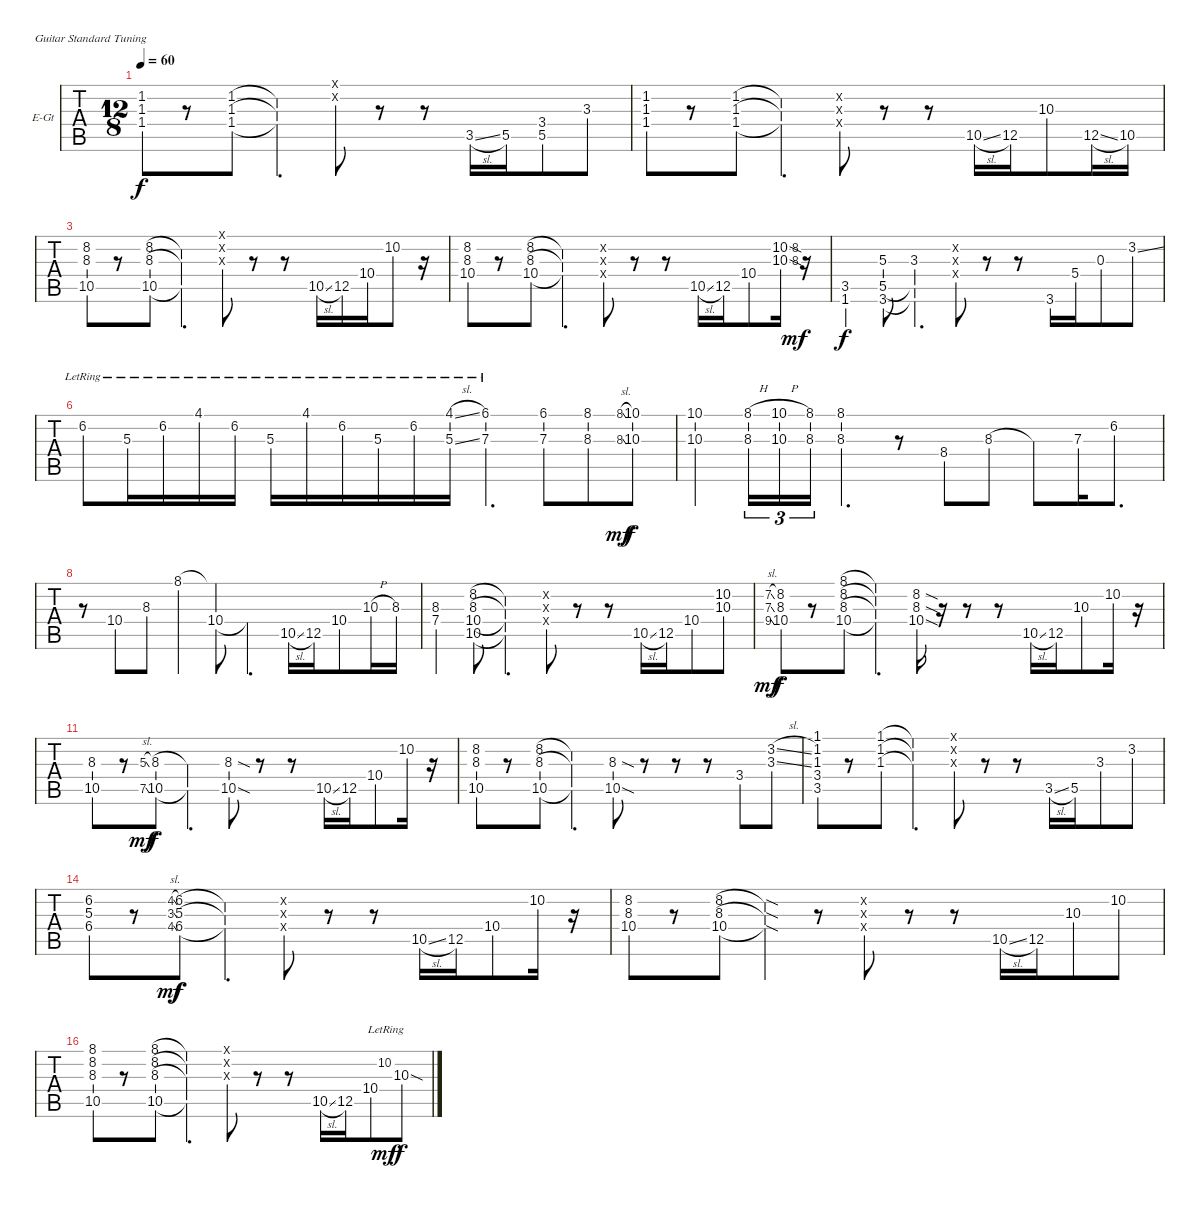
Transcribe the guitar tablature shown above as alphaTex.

\bracketExtendMode nobrackets
\firstSystemTrackNameOrientation horizontal
\otherSystemsTrackNameOrientation horizontal
\defaultBarNumberDisplay FirstOfSystem
\track ("Rhythm I" "E-Gt") {mute instrument overdrivenguitar}
\staff {tabs}
\tuning (E4 B3 G3 D3 A2 E2)
\ts (12 8)
\tempo 60
\clef g2
\ks cminor
(1.2 1.3 1.4).8{dy f} r.8 (1.2 1.3 1.4).8 (1.2{t} 1.3{t} 1.4{t}).4{d} (1.1{x} 1.2{x}).8 r.8 r.8 3.5{sl}.16 5.5.16 (3.4 5.5).8 3.3.8 |
(1.2 1.3 1.4).8 r.8 (1.2 1.3 1.4).8 (1.2{t} 1.3{t} 1.4{t}).4{d} (1.2{x} 1.3{x} 1.4{x}).8 r.8 r.8 10.5{sl}.16 12.5.16 10.3.8 12.5{sl}.16 10.5.16 |
(8.2 8.3 10.5).8 r.8 (8.2 8.3 10.5).8 (8.2{t} 8.3{t} 10.5{t}).4{d} (8.1{x} 8.2{x} 8.3{x}).8 r.8 r.8 10.5{sl}.16 12.5.16 10.4.16 10.2.8 r.16 |
(8.2 8.3 10.4).8 r.8 (8.2 8.3 10.4).8 (8.2{t} 8.3{t} 10.4{t}).4{d} (8.2{x} 8.3{x} 10.4{x}).8 r.8 r.8 10.5{sl}.16 12.5.16 10.4{st}.8 (10.2{sod} 10.3{sod}).16 (8.2 8.3).8{gr dy mf} r.16 |
(3.5 1.6).4{dy f} (5.3 5.5 3.6).8 (3.3 5.5{t} 3.6{t}).4{d} (3.2{x} 3.3{x} 5.4{x}).8 r.8 r.8 3.6.16 5.4.16 0.3.8 3.2{ss}.8 |
6.2{lr}.8 5.3{lr}.16 6.2{lr}.16 4.1{lr}.16 6.2{lr}.16 5.3{lr}.16 4.1{lr}.16 6.2{lr}.16 5.3{lr}.16 6.2{lr}.16 (4.1{sl lr} 5.3{sl lr}).16 (6.1{lr} 7.3{lr}).4{d} (6.1 7.3).8 (8.1 8.3).8 (8.1{sl} 8.3{sl}).8{gr dy mf} (10.1 10.3).8{dy f} |
(10.1 10.3).4 (8.1{h} 8.3{h}).16{tu (3 2)} (10.1{h} 10.3{h}).16{tu (3 2)} (8.1 8.3).16{tu (3 2)} (8.1 8.3).4{d} r.8 8.4.8 8.3.8 8.3{t}.8 7.3.16 6.2.8{d} |
r.8 10.4.8 8.3.8 8.1.4 (8.1{t} 10.4).8 10.4{t}.4{d} 10.5{sl}.16 12.5.16 10.4.8 10.3{h}.16 8.3.16 |
(8.3 7.4).4 (8.2 8.3 10.4 10.5).8 (8.2{t} 8.3{t} 10.4{t} 10.5{t}).4{d} (8.2{x} 8.3{x} 10.4{x}).8 r.8 r.8 10.5{sl}.16 12.5.16 10.4.8 (10.2 10.3).8 |
(7.2{sl} 7.3{sl} 9.4{sl}).8{gr dy mf} (8.2 8.3 10.4).8{dy f} r.8 (8.1 8.2 8.3 10.4).8 (8.1{t} 8.2{t} 8.3{t} 10.4{t}).4{d} (8.2{sod} 8.3{sod} 10.4{sod}).16 r.16 r.8 r.8 10.5{sl}.16 12.5.16 10.3.8 10.2.16 r.16 |
(8.3 10.5).8 r.8 (5.3{sl} 7.5{sl}).8{gr dy mf} (8.3 10.5).8{dy f} (8.3{t} 10.5{t}).4{d} (8.3{sod} 10.5{sod}).8 r.8 r.8 10.5{sl}.16 12.5.16 10.4.8 10.2.16 r.16 |
(8.2 8.3 10.5).8 r.8 (8.2 8.3 10.5).8 (8.2{t} 8.3{t} 10.5{t}).4{d} (8.3{sod} 10.5{sod}).8 r.8 r.8 r.8 3.4.8 (3.2{sl} 3.3{sl}).8 |
(1.1 1.2 1.3 3.4 3.5).8 r.8 (1.1 1.2 1.3).8 (1.1{t} 1.2{t} 1.3{t}).4{d} (1.1{x} 1.2{x} 1.3{x}).8 r.8 r.8 3.5{sl}.16 5.5.16 3.3.8 3.2.8 |
(6.2 5.3 6.4).8 r.8 (4.2{sl} 3.3{sl} 4.4{sl}).8{gr dy mf} (6.2 5.3 6.4).8{dy f} (6.2{t} 5.3{t} 6.4{t}).4{d} (6.2{x} 5.3{x} 6.4{x}).8 r.8 r.8 10.5{sl}.16 12.5.16 10.4.8 10.2.16 r.16 |
(8.2 8.3 10.4).8 r.8 (8.2 8.3 10.4).8 (8.2{sod t} 8.3{sod t} 10.4{sod t}).4 r.8 (8.2{x} 8.3{x} 10.4{x}).8 r.8 r.8 10.5{sl}.16 12.5.16 10.3.8 10.2.8 |
(8.1 8.2 8.3 10.5).8 r.8 (8.1 8.2 8.3 10.5).8 (8.1{t} 8.2{t} 8.3{t} 10.5{t}).4{d} (8.1{x} 8.2{x} 8.3{x}).8 r.8 r.8 10.5{sl}.16 12.5.16 10.4.8 10.2{lr}.8{gr dy mf} 10.3{sod lr}.8{dy f}
